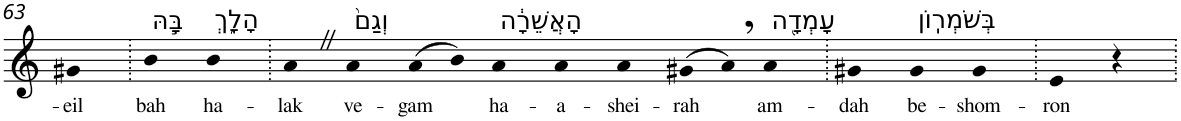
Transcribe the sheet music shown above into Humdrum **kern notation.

**kern	**text
*part1	*part1
*staff1	*staff1
*I"Piano	*
*I'Pno	*
!!LO:PB:g=z
*clefG2	*
*k[]	*
=63	=63
!	!LO:LY:b
4g#X	-eil
=64.	=64.
!LO:TX:a:t=בָּ֣הּ	!
!	!LO:LY:b
4b	bah
!LO:TX:a:t=הָלָ֑ךְ	!
!	!LO:LY:b
4b	ha-
=65.	=65.
!	!LO:LY:b
4aZ	-lak
!LO:TX:a:t=וְגַם֙	!
!	!LO:LY:b
4a	ve-
!	!LO:LY:b
(>8a	-gam
8b)	.
!LO:TX:a:t=הָאֲשֵׁרָ֔ה	!
!	!LO:LY:b
4a	ha-
!	!LO:LY:b
4a	-a-
!	!LO:LY:b
4a	-shei-
!	!LO:LY:b
(>8g#X	-rah
8a,)	.
!LO:TX:a:t=עָמְדָ֖ה	!
!	!LO:LY:b
4a	am-
=66.	=66.
!	!LO:LY:b
4g#X	-dah
!LO:TX:a:t=בְּשֹׁמְרֽוֹן	!
!	!LO:LY:b
4g#	be-
!	!LO:LY:b
4g#	-shom-
=67.	=67.
!	!LO:LY:b
4e	-ron
4r	.
=.	=.
*-	*-
